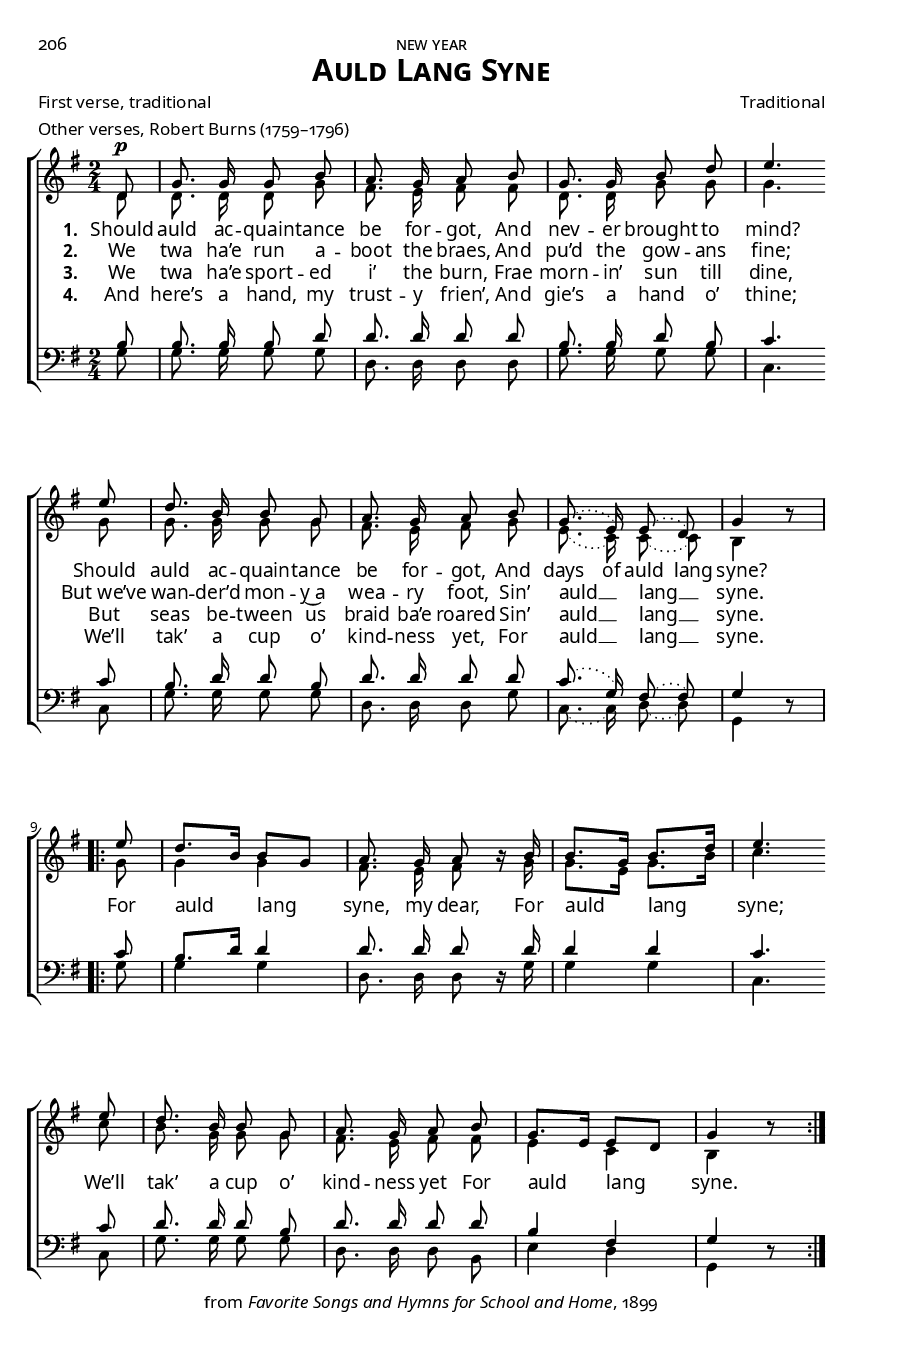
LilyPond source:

\version "2.14.2"
\include "util.ly"
\header {
  title = \markup{\override #'(font-name . "Garamond Premier Pro Semibold"){ \abs-fontsize #15 \smallCapsOldStyle"Auld Lang Syne"}}
  poet = \markup\oldStyleNum"First verse, traditional"
  meter = \markup\oldStyleNum"Other verses, Robert Burns (1759–1796)"
  composer = \markup\oldStyleNum"Traditional"
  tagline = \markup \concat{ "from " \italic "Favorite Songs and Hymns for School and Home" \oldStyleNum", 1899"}
}
\paper {
  %print-all-headers = ##t
  paper-height = 9\in
  paper-width = 6\in
  indent = 0\in
  %system-system-spacing = #'((basic-distance . 10) (padding . 0))
  %system-system-spacing =
  %  #'((basic-distance . 0)
  %     (minimum-distance . 0)
  %     (padding . -0.35)
  %     (stretchability . 100))
  ragged-last-bottom = ##f
  ragged-bottom = ##f
  two-sided = ##t
  inner-margin = 0.5\in
  outer-margin = 0.25\in
  top-margin = 0.25\in
  bottom-margin = 0.25\in
  first-page-number = #206
  print-first-page-number = ##t
  headerLine = \markup{\override #'(font-name . "Garamond Premier Pro") \smallCapsOldStyle"new year"}
  oddHeaderMarkup = \markup\fill-line{
     \override #'(font-name . "Garamond Premier Pro")\abs-fontsize #8.5
     \combine 
        \fill-line{"" \on-the-fly #print-page-number-check-first
        \oldStylePageNum""
        }
        \fill-line{\headerLine}
  }
  evenHeaderMarkup = \markup {
     \override #'(font-name . "Garamond Premier Pro")\abs-fontsize #8.5
     \combine
        \on-the-fly #print-page-number-check-first
        \oldStylePageNum""
        \fill-line{\headerLine}
  }
}
#(set-global-staff-size 15) \paper{ #(define fonts (make-pango-font-tree "GoudyOlSt BT" "Garamond Premier Pro" "Garamond Premier Pro" (/ 15 20))) }
global = {
  \key g \major
  \time 2/4
  \autoBeamOff
  \override DynamicLineSpanner #'staff-padding = #0.0
  \override DynamicLineSpanner #'Y-extent = #'(-1 . 1)
}

sopMusic = \relative c' {
  \partial 8 d8^\p |
  g8. g16 g8 b |
  a8. g16 a8 b |
  g8. g16 b8 d |
  e4. \bar""\break e8 |
  d8. b16 b8 g |
  
  a8. g16 a8 b |
  \slurDotted g8.( e16) e8( d) |
  \partial 4. g4 b8\rest \bar "|:" \break
  \partial 8 e8 |
  d8.[ b16] b8[ g] |
  a8. g16 a8 b16\rest b |
  
  b8.[ g16] b8.[ d16] |
  e4. \bar""\break e8 |
  d8. b16 b8 g |
  a8. g16 a8 b |
  g8.[ e16] e8[ d] |
  \partial 4. g4  b8\rest \bar ":|"
}
sopWords = \lyricmode {
  
}

altoMusic = \relative c' {
  d8 |
  d8. d16 d8 g |
  fis8. e16 fis8 fis |
  d8. d16 g8 g |
  g4. g8 |
  g8. g16 g8 g |
  
  fis8. e16 fis8 g |
  \slurDotted e8.( c16) c8( c) |
  b4 s8 |
  g'8 |
  g4 g |
  fis8. e16 fis8 s16 g |
  
  g8.[ e16] g8.[ b16] |
  c4. c8 |
  b8. g16 g8 g |
  fis8. e16 fis8 fis |
  e4 c4 |
  b4 s8 \bar ":|"
}
altoWords = \lyricmode {
  \dropLyricsV
  \set stanza = #"1. "
  \set ignoreMelismata = ##t
  Should auld ac -- quain -- tance be for -- got,
  And nev -- er brought to mind?
  Should auld ac -- quain -- tance be for -- got,
  And days of auld lang syne?

  \unset ignoreMelismata
  \set associatedVoice = "sopranos"
  For auld lang syne, my dear,
  For auld lang syne;
  We’ll tak’ a cup o’ kind -- ness yet
  For auld lang syne.
  
}
altoWordsII = \lyricmode {
  \dropLyricsV
%\markup\italic
  \set stanza = #"2. "
  We twa ha’e run a -- boot the braes,
  And pu’d the gow -- ans fine;
  But_we’ve wan -- der’d mon -- y~a wea -- ry foot,
  Sin’ auld __ lang __ syne.
}
altoWordsIII = \lyricmode {
  \dropLyricsV
  \set stanza = #"3. "
  We twa ha’e sport -- ed i’ the burn,
  Frae morn -- in’ sun till dine,
  But seas be -- tween us braid ba’e roared
  Sin’ auld __ lang __ syne.
}
altoWordsIV = \lyricmode {
  \dropLyricsV
  \set stanza = #"4. "
  And here’s a hand, my trust -- y frien’,
  And gie’s a hand o’ thine;
  We’ll tak’ a cup o’ kind -- ness yet,
  For auld __ lang __ syne.
}
altoWordsV = \lyricmode {
  \set stanza = #"5. "
  \set ignoreMelismata = ##t
}
altoWordsVI = \lyricmode {
  \set stanza = #"6. "
  \set ignoreMelismata = ##t
}
tenorMusic = \relative c' {
  b8 |
  b8. b16 b8 d |
  d8. d16 d8 d |
  b8. b16 d8 b |
  c4. c8 |
  b8. d16 d8 b |
  
  d8. d16 d8 d |
  \slurDotted c8.( g16) fis8( fis) |
  g4 s8 |
  c |
  b8.[ d16] d4 |
  d8. d16 d8 s16 d |
  
  d4 d |
  c4. c8 |
  d8. d16 d8 b |
  d8. d16 d8 d |
  b4 fis |
  g s8 \bar ":|"
}
tenorWords = \lyricmode {

}

bassMusic = \relative c {
  g'8 |
  g8. g16 g8 g |
  d8. d16 d8 d |
  g8. g16 g8 g |
  c,4. c8 |
  g'8. g16 g8 g |
  
  d8. d16 d8 g |
  \slurDotted c,8.( c16) d8( d) |
  g,4 d'8\rest |
  g |
  g4 g4 |
  d8. d16 d8 d16\rest g |
  
  g4 g |
  c,4. c8 |
  g'8. g16 g8 g |
  d8. d16 d8 b |
  e4 d |
  g, d'8\rest \bar ":|"
}
bassWords = \lyricmode {

}

pianoRH = \relative c' {
  
}
pianoLH = \relative c' {
  
}

\score {
  <<
   \new ChoirStaff <<
    \new Staff = women <<
      \new Voice = "sopranos" { \voiceOne << \global \sopMusic >> }
      \new Voice = "altos" { \voiceTwo << \global \altoMusic >> }
    >>
    \new Lyrics \with { alignAboveContext = #"women" \override VerticalAxisGroup #'nonstaff-relatedstaff-spacing = #'((basic-distance . 1))} \lyricsto "sopranos" \sopWords
    \new Lyrics = "altosVI"  \with { alignBelowContext = #"women" } \lyricsto "altos" \altoWordsVI
    \new Lyrics = "altosV"  \with { alignBelowContext = #"women" } \lyricsto "altos" \altoWordsV
    \new Lyrics = "altosIV"  \with { alignBelowContext = #"women" } \lyricsto "altos" \altoWordsIV
    \new Lyrics = "altosIII"  \with { alignBelowContext = #"women" } \lyricsto "altos" \altoWordsIII
    \new Lyrics = "altosII"  \with { alignBelowContext = #"women" } \lyricsto "altos" \altoWordsII
    \new Lyrics = "altos"  \with { alignBelowContext = #"women" \override VerticalAxisGroup #'nonstaff-relatedstaff-spacing = #'((basic-distance . 1))} \lyricsto "altos" \altoWords
   \new Staff = men <<
      \clef bass
      \new Voice = "tenors" { \voiceOne << \global \tenorMusic >> }
      \new Voice = "basses" { \voiceTwo << \global \bassMusic >> }
    >>
    \new Lyrics \with { alignAboveContext = #"men" \override VerticalAxisGroup #'nonstaff-relatedstaff-spacing = #'((basic-distance . 1)) } \lyricsto "tenors" \tenorWords
    \new Lyrics \with { alignBelowContext = #"men" \override VerticalAxisGroup #'nonstaff-relatedstaff-spacing = #'((basic-distance . 1)) } \lyricsto "basses" \bassWords
  >>
%    \new PianoStaff << \new Staff { \new Voice { \pianoRH } } \new Staff { \clef "bass" \pianoLH } >>
  >>
  \layout {
    \context {
      \Score
      %\override SpacingSpanner #'base-shortest-duration = #(ly:make-moment 1 8)
      %\override SpacingSpanner #'common-shortest-duration = #(ly:make-moment 1 4)
    }
    \context {
      % Remove all empty staves
      % \Staff \RemoveEmptyStaves \override VerticalAxisGroup #'remove-first = ##t
    }
    \context {
      \Lyrics
      \override LyricText #'X-offset = #center-on-word
    }
  }
}

